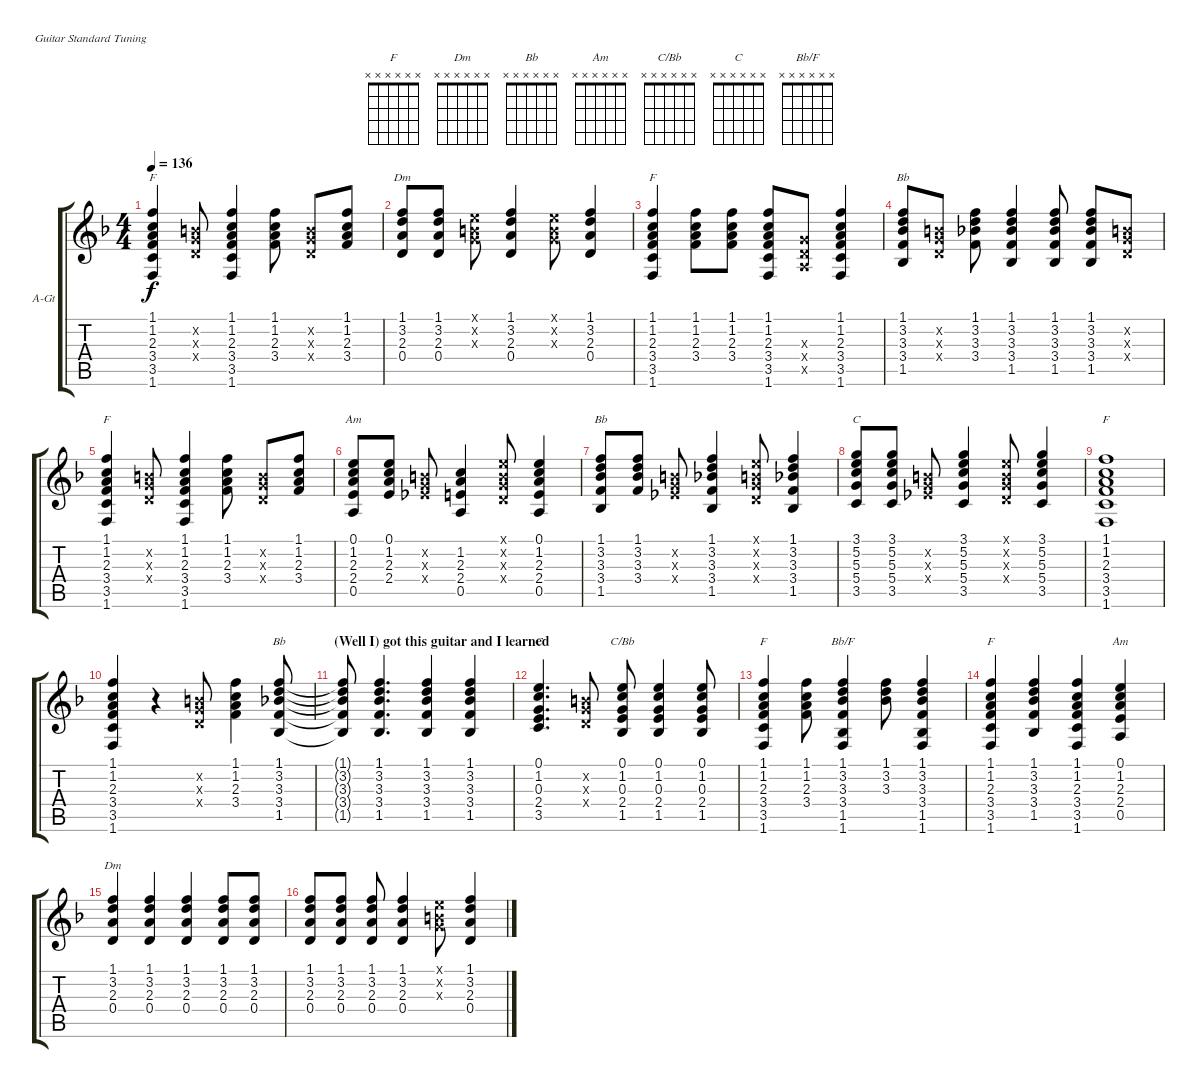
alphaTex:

\bracketExtendMode groupsimilarinstruments
\firstSystemTrackNameOrientation horizontal
\otherSystemsTrackNameOrientation horizontal
\track ("Acoustic Guitar" "A-Gt") {instrument acousticguitarsteel}
\staff {score tabs}
\tuning (E4 B3 G3 D3 A2 E2)
\chord ("F" x x x x x x)
\chord ("Dm" x x x x x x)
\chord ("Bb" x x x x x x)
\chord ("Am" x x x x x x)
\chord ("C/Bb" x x x x x x)
\chord ("C" x x x x x x)
\chord ("Bb/F" x x x x x x)
\ts (4 4)
\tempo 136
\clef g2
\ks f
(1.1 1.2 2.3 3.4 3.5 1.6).4{ch "F" dy f} (0.2{x} 0.3{x} 0.4{x}).8 (1.1 1.2 2.3 3.4 3.5 1.6).4 (1.1 1.2 2.3 3.4).8 (0.2{x} 0.3{x} 0.4{x}).8 (1.1 1.2 2.3 3.4).8 |
(1.1 3.2 2.3 0.4).8{ch "Dm"} (1.1 3.2 2.3 0.4).8 (0.1{x} 0.2{x} 0.3{x}).8 (1.1 3.2 2.3 0.4).4 (0.1{x} 0.2{x} 0.3{x}).8 (1.1 3.2 2.3 0.4).4 |
(1.1 1.2 2.3 3.4 3.5 1.6).4{ch "F"} (1.1 1.2 2.3 3.4).8 (1.1 1.2 2.3 3.4).8 (1.1 1.2 2.3 3.4 3.5 1.6).8 (0.3{x} 0.4{x} 0.5{x}).8 (1.1 1.2 2.3 3.4 3.5 1.6).4 |
(1.1 3.2 3.3 3.4 1.5).8{ch "Bb"} (0.2{x} 0.3{x} 0.4{x}).8 (1.1 3.2 3.3 3.4).8 (1.1 3.2 3.3 3.4 1.5).4 (1.1 3.2 3.3 3.4 1.5).8 (1.1 3.2 3.3 3.4 1.5).8 (0.2{x} 0.3{x} 0.4{x}).8 |
(1.1 1.2 2.3 3.4 3.5 1.6).4{ch "F"} (0.2{x} 0.3{x} 0.4{x}).8 (1.1 1.2 2.3 3.4 3.5 1.6).4 (1.1 1.2 2.3 3.4).8 (0.2{x} 0.3{x} 0.4{x}).8 (1.1 1.2 2.3 3.4).8 |
(0.1 1.2 2.3 2.4 0.5).8{ch "Am"} (0.1 1.2 2.3 2.4).8 (0.2{x} 0.3{x} 1.4{x}).8 (1.2 2.3 2.4 0.5).4 (0.1{x} 0.2{x} 0.3{x} 0.4{x}).8 (0.1 1.2 2.3 2.4 0.5).4 |
(1.1 3.2 3.3 3.4 1.5).8{ch "Bb"} (1.1 3.2 3.3 3.4).8 (0.2{x} 0.3{x} 1.4{x}).8 (1.1 3.2 3.3 3.4 1.5).4 (0.1{x} 0.2{x} 0.3{x} 0.4{x}).8 (1.1 3.2 3.3 3.4 1.5).4 |
(3.1 5.2 5.3 5.4 3.5).8{ch "C"} (3.1 5.2 5.3 5.4 3.5).8 (0.2{x} 0.3{x} 1.4{x}).8 (3.1 5.2 5.3 5.4 3.5).4 (0.1{x} 0.2{x} 0.3{x} 0.4{x}).8 (3.1 5.2 5.3 5.4 3.5).4 |
(1.1 1.2 2.3 3.4 3.5 1.6).1{ch "F"} |
(1.1 1.2 2.3 3.4 3.5 1.6).4 r.4 (0.2{x} 0.3{x} 0.4{x}).8 (1.1 1.2 2.3 3.4).4 (1.1 3.2 3.3 3.4 1.5).8{ch "Bb"} |
\section ("" "(Well I) got this guitar and I learned")
(1.1{t} 3.2{t} 3.3{t} 3.4{t} 1.5{t}).8 (1.1 3.2 3.3 3.4 1.5).4{d} (1.1 3.2 3.3 3.4 1.5).4 (1.1 3.2 3.3 3.4 1.5).4 |
(0.1 1.2 0.3 2.4 3.5).4{d ch "C"} (0.2{x} 0.3{x} 0.4{x}).8 (0.1 1.2 0.3 2.4 1.5).8{ch "C/Bb"} (0.1 1.2 0.3 2.4 1.5).4 (0.1 1.2 0.3 2.4 1.5).8 |
(1.1 1.2 2.3 3.4 3.5 1.6).4{ch "F"} (1.1 1.2 2.3 3.4).8 (1.1 3.2 3.3 3.4 1.5 1.6).4{ch "Bb/F"} (1.1 3.2 3.3).8 (1.1 3.2 3.3 3.4 1.5 1.6).4 |
(1.1 1.2 2.3 3.4 3.5 1.6).4{ch "F"} (1.1 3.2 3.3 3.4 1.5).4 (1.1 1.2 2.3 3.4 3.5 1.6).4 (0.1 1.2 2.3 2.4 0.5).4{ch "Am"} |
(1.1 3.2 2.3 0.4).4{ch "Dm"} (1.1 3.2 2.3 0.4).4 (1.1 3.2 2.3 0.4).4 (1.1 3.2 2.3 0.4).8 (1.1 3.2 2.3 0.4).8 |
(1.1 3.2 2.3 0.4).8 (1.1 3.2 2.3 0.4).8 (1.1 3.2 2.3 0.4).8 (1.1 3.2 2.3 0.4).4 (0.1{x} 0.2{x} 0.3{x}).8 (1.1 3.2 2.3 0.4).4
